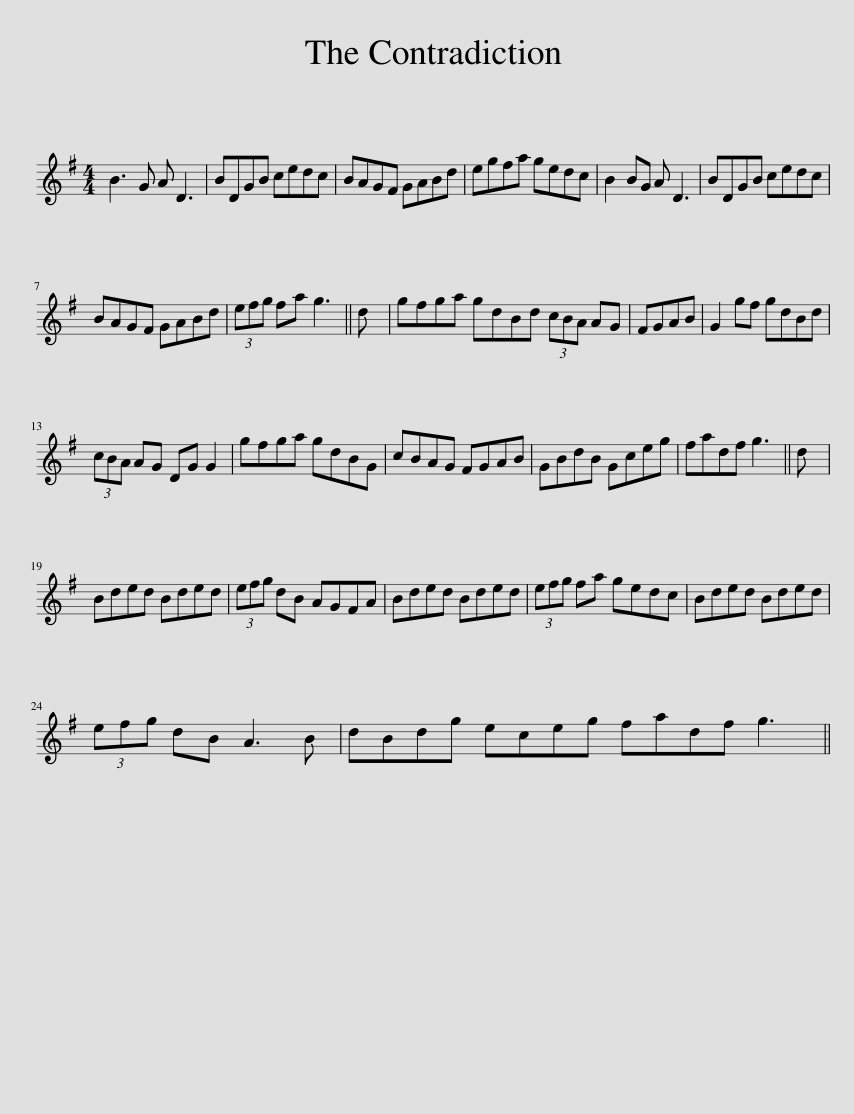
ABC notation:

X:1
L:1/8
M:4/4
I:linebreak $
K:G
V:1 treble
V:1
 B3 G A D3 | BDGB cedc | BAGF GABd | egfa gedc | B2 BG A D3 | %5
 BDGB cedc |$ BAGF GABd | (3efg fa g3 || d | gfga gdBd (3cBA AG | %10
 FGAB | G2 gf gdBd |$ (3cBA AG DG G2 | gfga gdBG | cBAG FGAB | %15
 GBdB Gceg | fadf g3 || d |$ Bded Bded | (3efg dB AGFA | %20
 Bded Bded | (3efg fa gedc | Bded Bded |$ (3efg dB A3 B | dBdg eceg fadf g3 || %25
